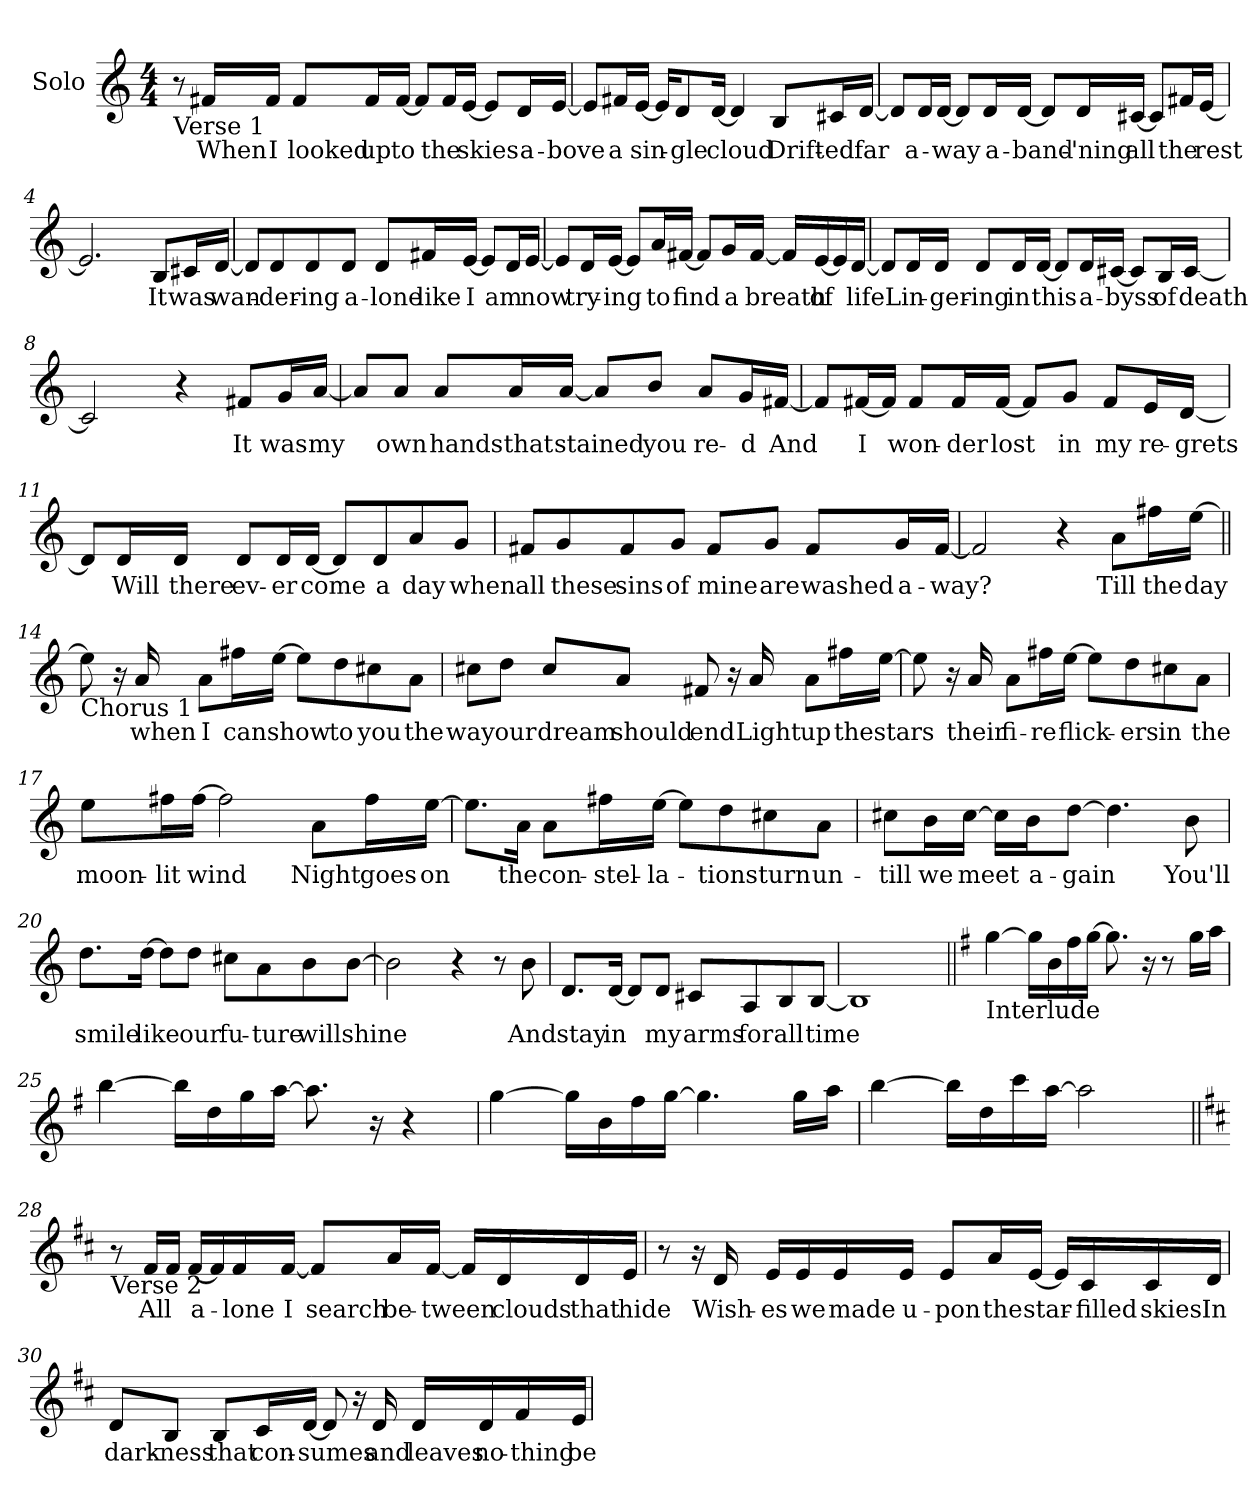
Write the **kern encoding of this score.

**kern	**text
*part1	*part1
*staff1	*staff1
*I"Solo	*
*I'Solo	*
*clefG2	*
*k[]	*
*M4/4	*
*MM77	*
=1	=1
!LO:TX:b:t=Verse 1	!
8r	.
16f#X/LL	When
16f#/JJ	I
8f#/L	looked
16f#/L	up
[16f#/JJ	to
8f#/L]	.
16f#/L	the
[16e/JJ	skies
8e/L]	.
16d/L	a-
[16e/JJ	-bove
=2	=2
8e/L]	.
16f#X/L	a
[16e/JJ	sin-
16e/KL]	.
8d/	-gle
[16d/Jk	cloud
4d/]	.
8B/L	Drift-
16c#X/L	-ed
[16d/JJ	far
=3	=3
8d/L]	.
16d/L	-a-
[16d/JJ	-way
8d/L]	.
16d/L	a-
[16d/JJ	-band-
8d/L]	.
16d/L	-'ning
[16c#X/JJ	all
8c#/L]	.
16f#X/L	the
[16e/JJ	rest
=4	=4
2.e/]	.
8B/L	It
16c#X/L	was
[16d/JJ	wan-
=5	=5
8d/L]	.
8d/	-der-
8d/	-ing
8d/J	a-
8d/L	-lone
16f#X/L	like
[16e/JJ	I
8e/L]	.
16d/L	am
[16e/JJ	now
=6	=6
8e/L]	.
16d/L	try-
[16e/JJ	-ing
8e/L]	.
16a/L	to
[16f#X/JJ	find
8f#/L]	.
16g/L	a
[16f#/JJ	breath
16f#/LL]	.
[16e/	of
16e/]	.
[16d/JJ	life
=7	=7
8d/L]	.
16d/L	Lin-
16d/JJ	-ger-
8d/L	-ing
16d/L	in
[16d/JJ	this
8d/L]	.
16d/L	a-
[16c#X/JJ	-byss
8c#/L]	.
16B/L	of
[16c#/JJ	death
=8	=8
2c#/]	.
4r	.
8f#X/L	It
16g/L	was
[16a/JJ	my
=9	=9
8a/L]	.
8a/J	own
8a/L	hands
16a/L	that
[16a/JJ	stained
8a/L]	.
8b/J	you
8a/L	re-
16g/L	-d
[16f#X/JJ	And
=10	=10
8f#/L]	.
[16f#X/L	I
16f#/JJ]	.
8f#/L	won-
16f#/L	-der
[16f#/JJ	lost
8f#/L]	.
8g/J	in
8f#/L	my
16e/L	re-
[16d/JJ	-grets
=11	=11
8d/L]	.
16d/L	Will
16d/JJ	there
8d/L	ev-
16d/L	-er
[16d/JJ	come
8d/L]	.
8d/	a
8a/	day
8g/J	when
=12	=12
8f#X/L	all
8g/	these
8f#/	sins
8g/J	of
8f#/L	mine
8g/J	are
8f#/L	washed
16g/L	a-
[16f#/JJ	-way?
=13	=13
2f#/]	.
4r	.
8a\L	Till
16ff#X\L	the
[16ee\JJ	day
=14||	=14||
*MM79	*
!LO:TX:b:t=Chorus 1	!
8ee\]	.
16r	.
16a/	when
8a\L	I
16ff#X\L	can
[16ee\JJ	show
8ee\L]	.
8dd\	to
8cc#X\	you
8a\J	the
=15	=15
8cc#X\L	way
8dd\J	our
8cc#/L	dream
8a/J	should
8f#X/	end
16r	.
16a/	Light
8a\L	up
16ff#X\L	the
[16ee\JJ	stars
=16	=16
8ee\]	.
16r	.
16a/	their
8a\L	fi-
16ff#X\L	-re
[16ee\JJ	flick-
8ee\L]	.
8dd\	-ers
8cc#X\	in
8a\J	the
=17	=17
8ee\L	moon-
16ff#X\L	-lit
[16ff#\JJ	wind
2ff#\]	.
8a\L	Night
16ff#\L	goes
[16ee\JJ	on
=18	=18
8.ee\L]	.
16a\Jk	the
8a\L	con-
16ff#X\L	-stel-
[16ee\JJ	-la-
8ee\L]	.
8dd\	-tions
8cc#X\	turn
8a\J	un-
=19	=19
8cc#X\L	-till
16b\L	we
[16cc#\JJ	meet
16cc#\LL]	.
16b\J	a-
[8dd\J	-gain
4.dd\]	.
8b\	You'll
=20	=20
8.dd\L	smile
[16dd\Jk	like
8dd\L]	.
8dd\J	our
8cc#X\L	fu-
8a\	-ture
8b\	will
[8b\J	shine
=21	=21
2b\]	.
4r	.
8r	.
8b\	And
=22	=22
8.d/L	stay
[16d/Jk	in
8d/L]	.
8d/J	my
8c#X/L	arms
8A/	for
8B/	all
[8B/J	time
=23	=23
1B]	.
=24||	=24||
*k[f#]	*
*e:	*
!LO:TX:b:t=Interlude	!
[4gg\	.
16gg\LL]	.
16b\	.
16ff#\	.
[16gg\JJ	.
8.gg\]	.
16r	.
8r	.
16gg\LL	.
16aa\JJ	.
=25	=25
[4bb\	.
16bb\LL]	.
16dd\	.
16gg\	.
[16aa\JJ	.
8.aa\]	.
16r	.
4r	.
=26	=26
[4gg\	.
16gg\LL]	.
16b\	.
16ff#\	.
[16gg\JJ	.
4.gg\]	.
16gg\LL	.
16aa\JJ	.
=27	=27
[4bb\	.
16bb\LL]	.
16dd\	.
16ccc\	.
[16aa\JJ	.
2aa\]	.
=28||	=28||
*k[f#c#]	*
*b:	*
!LO:TX:b:t=Verse 2	!
8r	.
16f#/LL	All
16f#/JJ	.
[16f#/LL	a-
16f#/]	.
16f#/	-lone
[16f#/JJ	I
8f#/L]	search
16a/L	be-
[16f#/JJ	-tween
16f#/LL]	.
16d/	clouds
16d/	that
16e/JJ	hide
=29	=29
8r	.
16r	.
16d/	Wish-
16e/LL	-es
16e/	we
16e/	made
16e/JJ	u-
8e/L	-pon
16a/L	the
[16e/JJ	star-
16e/LL]	.
16c#/	-filled
16c#/	skies
16d/JJ	In
=30	=30
8d/L	dark-
8B/J	-ness
8B/L	that
16c#/L	con-
[16d/JJ	-sumes
8d/]	.
16r	.
16d/	and
16d/LL	leaves
16d/	no-
16f#/	-thing
16e/JJ	be-
=	=
*-	*-
